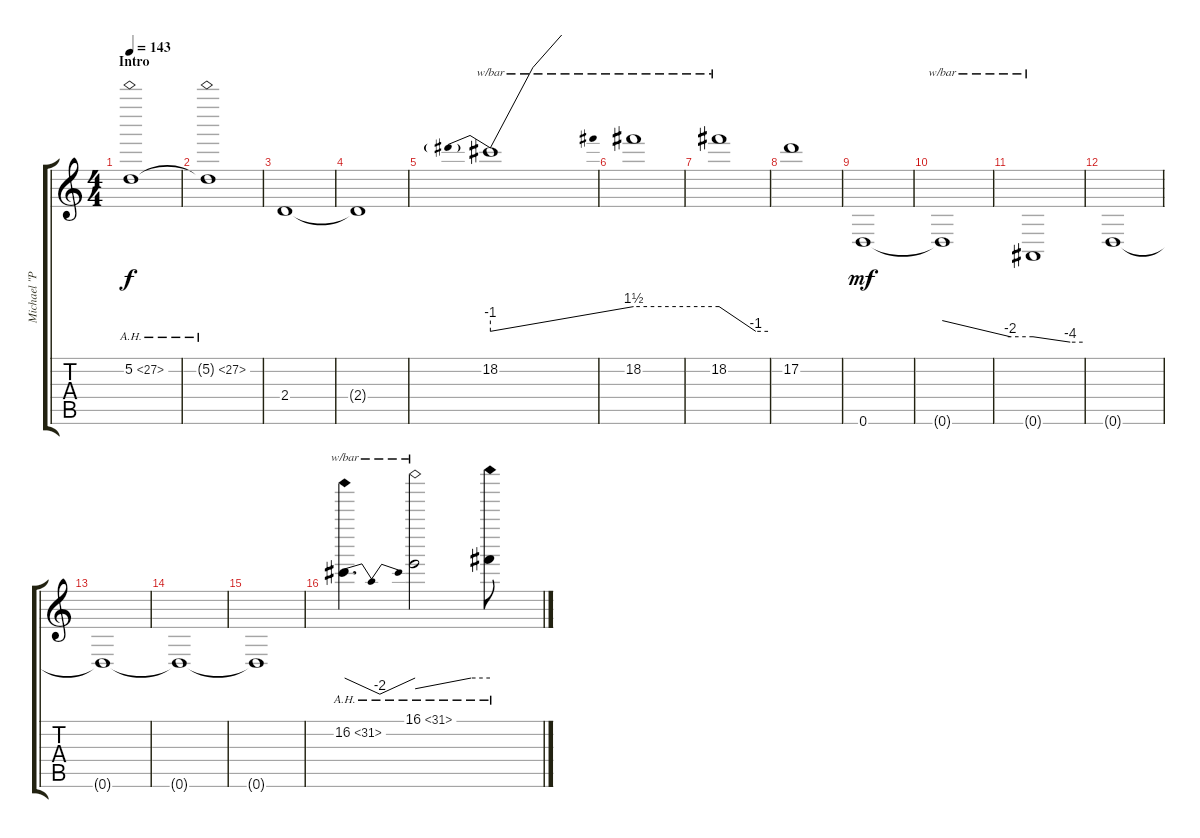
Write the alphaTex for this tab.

\track ("Michael \"Padge\" Paget (Left)" "Michael \"P") {instrument distortionguitar}
\staff {score tabs}
\tuning (D4 A3 F3 C3 G2 D2) {hide}
\ts (4 4)
\section ("" "Intro")
\tempo 143
\clef g2
\ks c
5.2{ah 22}.1{dy f instrument distortionguitar} |
5.2{ah 22 t}.1 |
2.4.1 |
2.4{t}.1 |
18.2.1{tbe (predivedive default 0 -4 60 6)} |
18.2.1{tbe (hold default 0 6 60 6)} |
18.2.1{tbe (custom default 0 6 45 -4 60 -4)} |
17.2.1 |
0.6.1{dy mf} |
0.6{t}.1{tbe (custom default 0 0 45 -8 60 -8)} |
0.6{t}.1{tbe (custom default 0 -8 45 -16 60 -16)} |
0.6{t}.1 |
0.6{t}.1 |
0.6{t}.1 |
0.6{t}.1 |
16.2{ah 15}.4{d tbe (dip default 0 0 30 -8 60 0)} 16.1{ah 15}.2{tbe (custom default 0 -4 45 0 60 0)} 16.1{ah 15 t}.8
